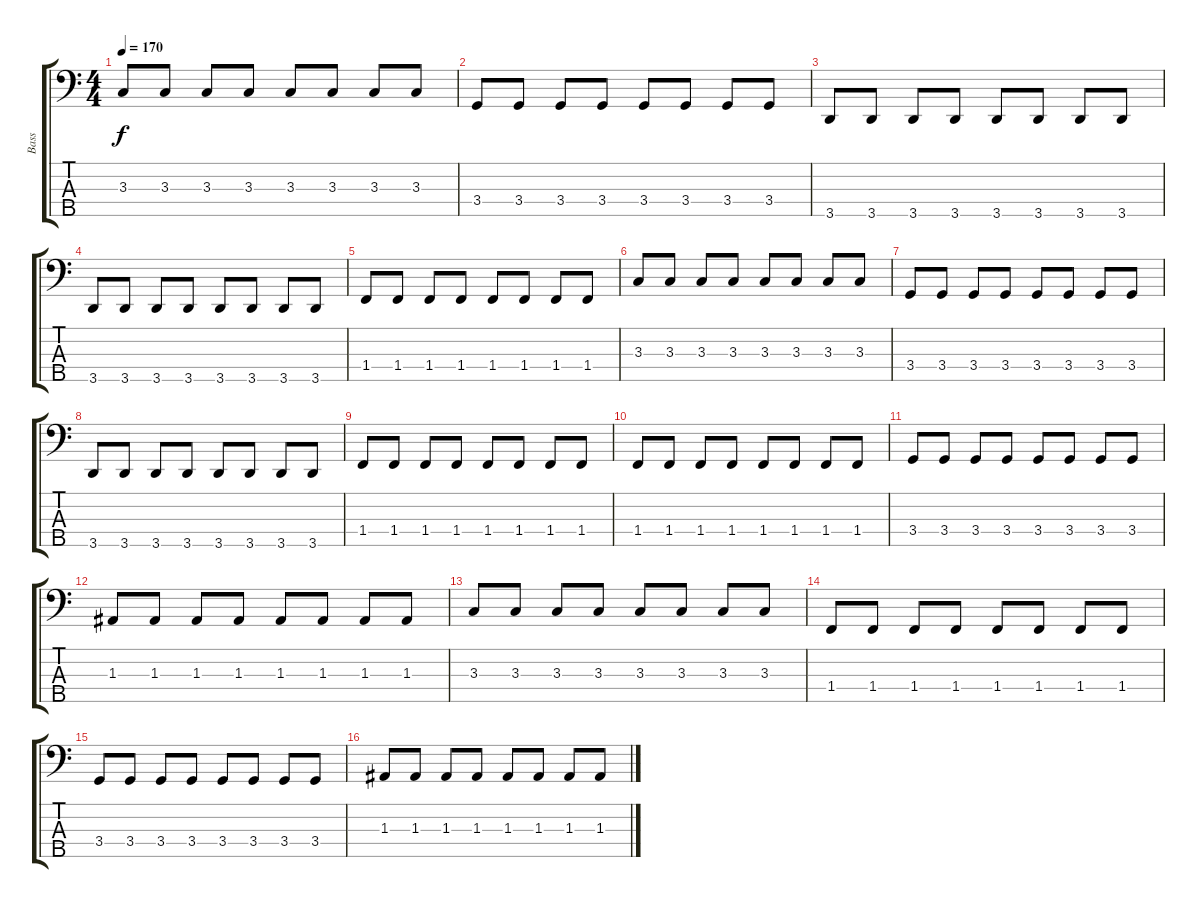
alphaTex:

\track ("Bass" "Bass") {instrument electricbassfinger}
\staff {score tabs}
\tuning (G2 D2 A1 E1 B0) {hide}
\ts (4 4)
\tempo 170
\clef f4
\ks c
3.3.8{dy f} 3.3.8 3.3.8 3.3.8 3.3.8 3.3.8 3.3.8 3.3.8 |
3.4.8 3.4.8 3.4.8 3.4.8 3.4.8 3.4.8 3.4.8 3.4.8 |
3.5.8 3.5.8 3.5.8 3.5.8 3.5.8 3.5.8 3.5.8 3.5.8 |
3.5.8 3.5.8 3.5.8 3.5.8 3.5.8 3.5.8 3.5.8 3.5.8 |
1.4.8 1.4.8 1.4.8 1.4.8 1.4.8 1.4.8 1.4.8 1.4.8 |
3.3.8 3.3.8 3.3.8 3.3.8 3.3.8 3.3.8 3.3.8 3.3.8 |
3.4.8 3.4.8 3.4.8 3.4.8 3.4.8 3.4.8 3.4.8 3.4.8 |
3.5.8 3.5.8 3.5.8 3.5.8 3.5.8 3.5.8 3.5.8 3.5.8 |
1.4.8 1.4.8 1.4.8 1.4.8 1.4.8 1.4.8 1.4.8 1.4.8 |
1.4.8 1.4.8 1.4.8 1.4.8 1.4.8 1.4.8 1.4.8 1.4.8 |
3.4.8 3.4.8 3.4.8 3.4.8 3.4.8 3.4.8 3.4.8 3.4.8 |
1.3.8 1.3.8 1.3.8 1.3.8 1.3.8 1.3.8 1.3.8 1.3.8 |
3.3.8 3.3.8 3.3.8 3.3.8 3.3.8 3.3.8 3.3.8 3.3.8 |
1.4.8 1.4.8 1.4.8 1.4.8 1.4.8 1.4.8 1.4.8 1.4.8 |
3.4.8 3.4.8 3.4.8 3.4.8 3.4.8 3.4.8 3.4.8 3.4.8 |
1.3.8 1.3.8 1.3.8 1.3.8 1.3.8 1.3.8 1.3.8 1.3.8
